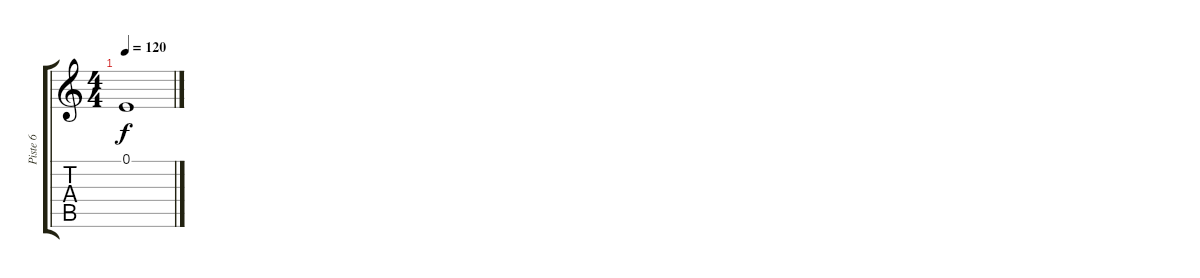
\track ("Piste 6" "Piste 6") {instrument acousticgrandpiano}
\staff {score tabs}
\tuning (E4 B3 G3 D3 A2 E2) {hide}
\ts (4 4)
\tempo 120
\clef g2
\ks c
0.1{t}.1{dy f}
